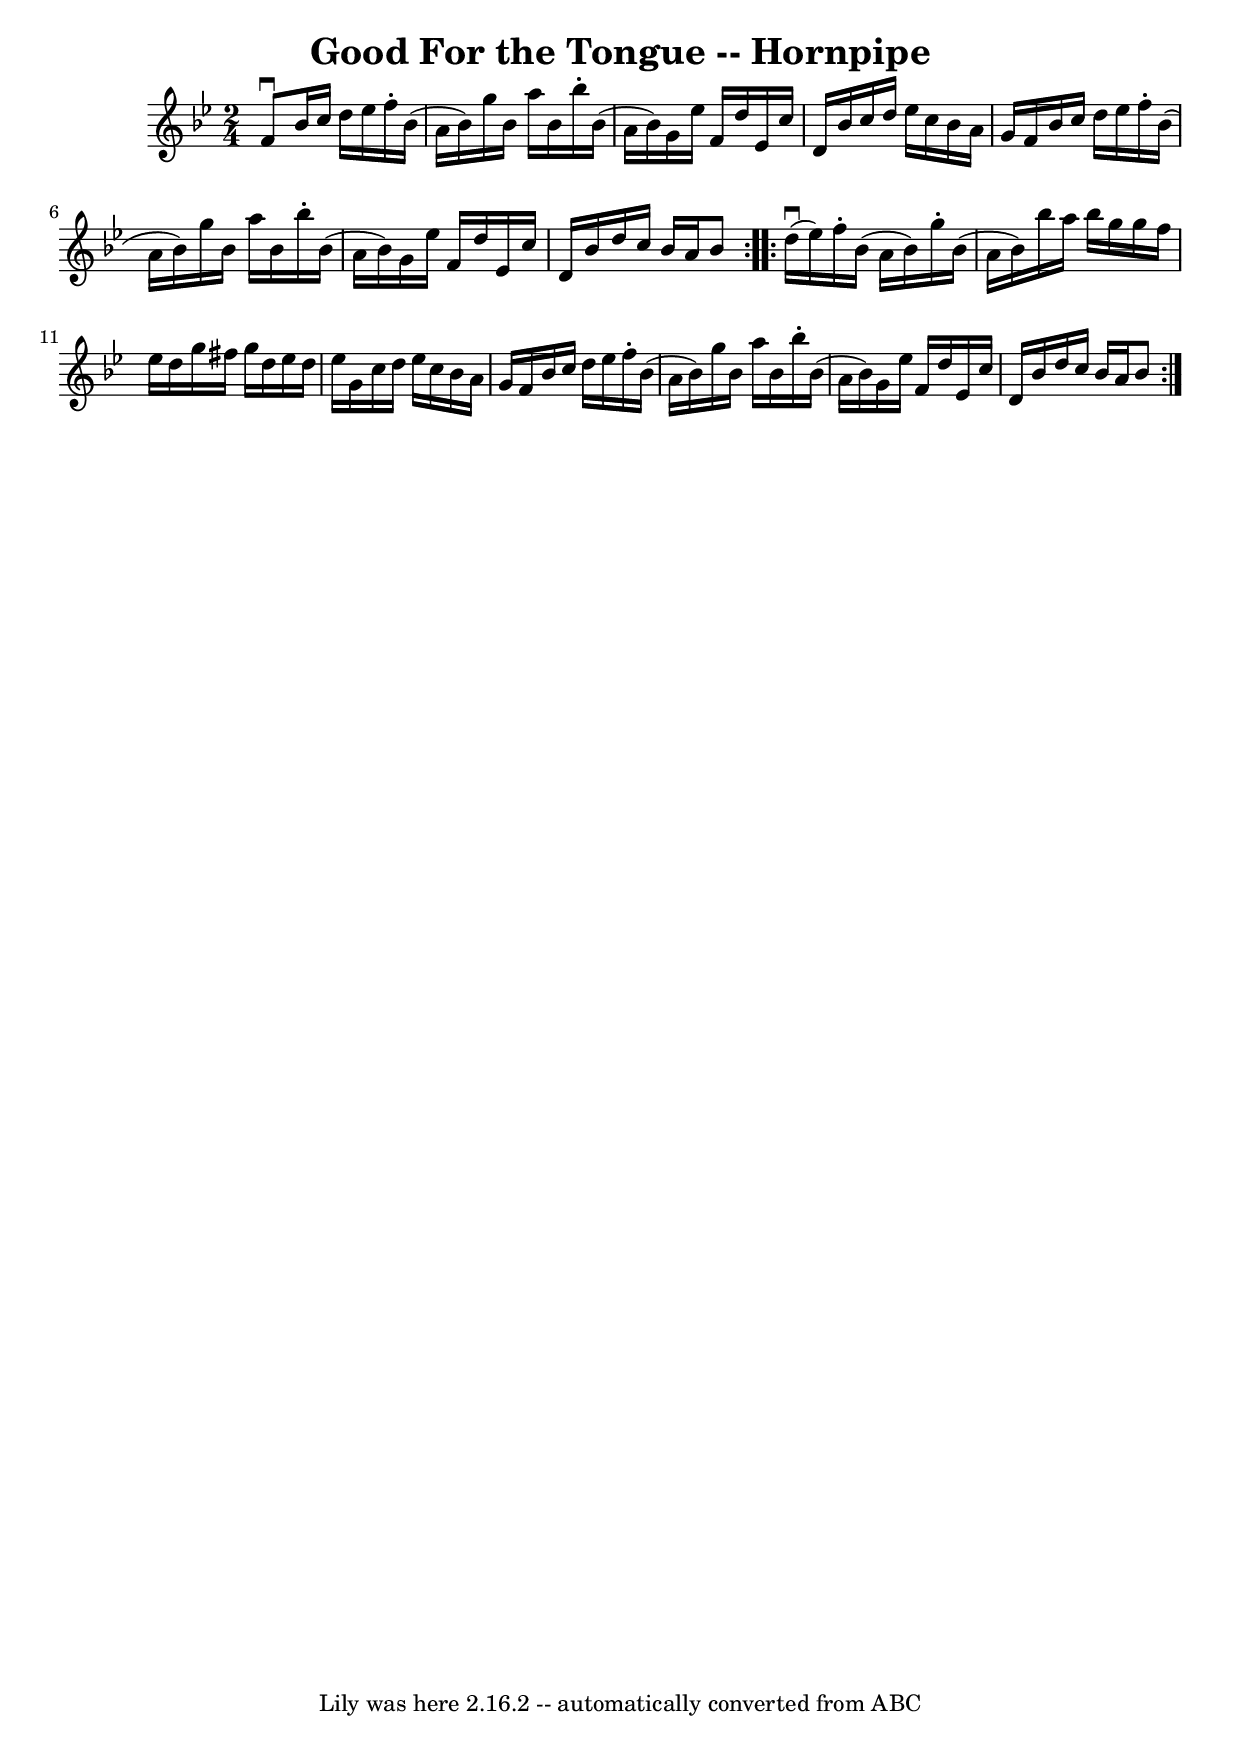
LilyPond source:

\version "2.16.2"
\include "Mammoth.ily"
\header {
  %% book = "Cole's 1000 Fiddle Tunes"
 crossRefNumber = "1"
 footnotes = ""
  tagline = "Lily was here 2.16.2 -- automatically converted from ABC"
  title = "Good For the Tongue -- Hornpipe"

}
voicedefault =  {



  \repeat volta 2 {

    \time 2/4      \key bf \major f'8^\downbow  |
 bf'16 c''16 d''16 ef''16 f''16-. bf'16 (a'16 bf'16)  |
 g''16 bf'16 a''16 bf'16 bf''16-. bf'16 (a'16 bf'16)  |
 g'16 ef''16 f'16 d''16 ef'16 c''16 d'16 bf'16   |
 c''16 d''16 ef''16 c''16 bf'16 a'16 g'16 f'16    |
 bf'16 c''16 d''16 ef''16 f''16-. bf'16 (a'16 bf'16)  |
 g''16 bf'16 a''16 bf'16 bf''16-. bf'16 (a'16 bf'16)  |
 g'16 ef''16 f'16 d''16 ef'16 c''16 d'16 bf'16   |
 d''16 c''16 bf'16 a'16  
 bf'8  
  }     
  \repeat volta 2 { d''16 (^\downbow ef''16)  |
 f''16-. bf'16 (a'16 bf'16) g''16-. bf'16 (a'16 bf'16 )  |
 bf''16 a''16 bf''16 g''16 g''16 f''16 ef''16 d''16   |
 g''16 fs''16 g''16 d''16 ef''16 d''16 ef''16 g'16   |
 c''16 d''16 ef''16 c''16 bf'16 a'16 g'16 f'16   |
 bf'16 c''16 d''16 ef''16 f''16-. bf'16 (a'16 bf'16)  |
 g''16 bf'16 a''16 bf'16 bf''16-. bf'16 (a'16 bf'16)  |
 g'16 ef''16 f'16 d''16 ef'16 c''16 d'16 bf'16   |
    
 d''16 c''16 bf'16 a'16 bf'8  
  }   

}

\score{
  <<

    \context Staff="default"
    {
      \voicedefault 
      
    }

  >>
  \layout {
    
  }
  \midi {
  }

}
